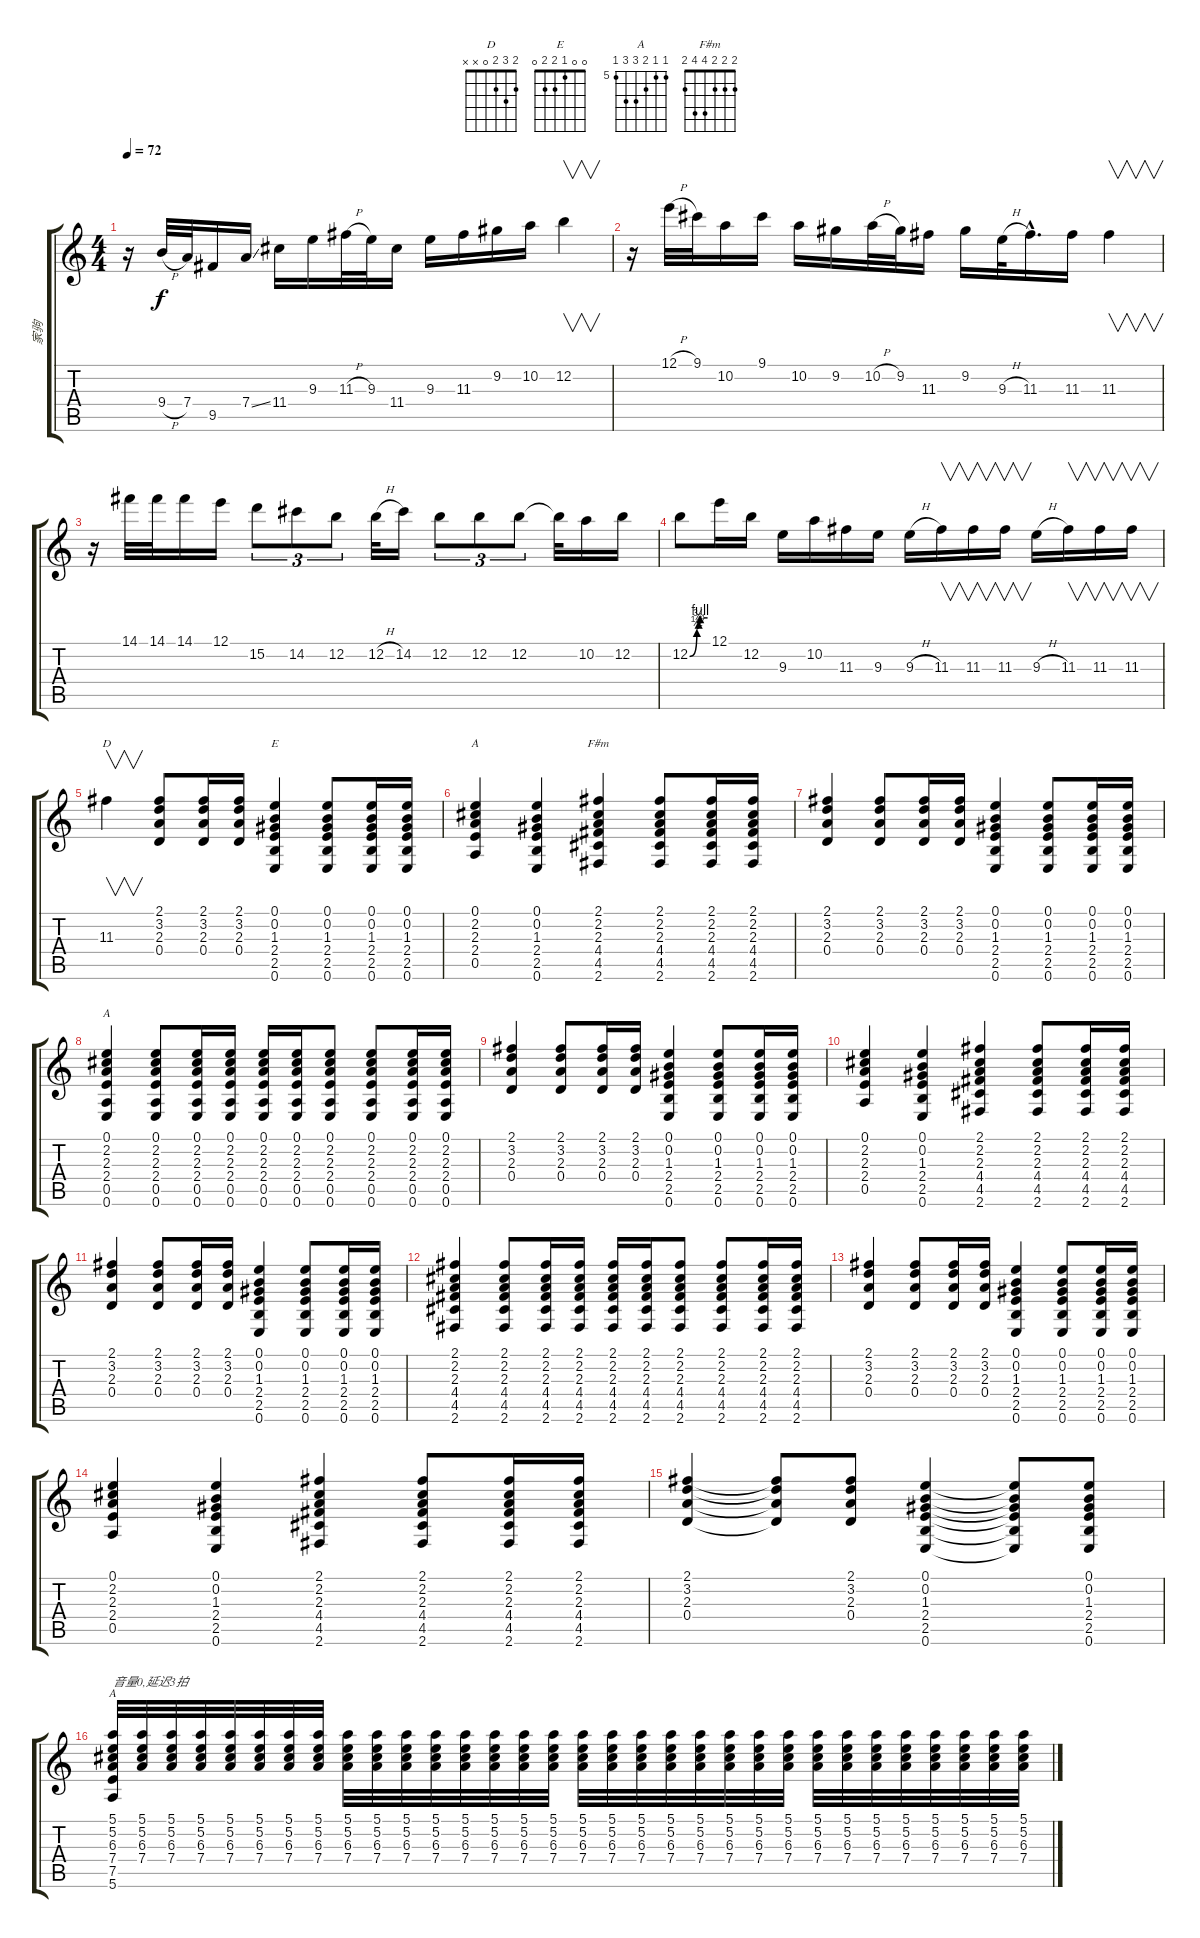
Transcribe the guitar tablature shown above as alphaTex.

\track ("家驹" "家驹") {instrument acousticguitarsteel}
\staff {score tabs}
\tuning (E4 B3 G3 D3 A2 E2) {hide}
\chord ("D" 2 3 2 0 x x)
\chord ("E" 0 0 1 2 2 0)
\chord ("A" 0 2 2 2 0 x)
\chord ("F#m" 2 2 2 4 4 2)
\chord ("A" 0 2 2 2 0 0)
\chord ("A" 5 5 6 7 7 5) {firstfret 5}
\ts (4 4)
\tempo 72
\clef g2
\ks c
r.16{dy f} 9.4{h}.32{volume 16} 7.4.32 9.5.16 7.4{ss}.16 11.4.16 9.3.16 11.3{h}.32 9.3.32 11.4.16 9.3.16 11.3.16 9.2.16 10.2.16 12.2.4{v} |
r.16 12.1{h}.32 9.1.32 10.2.16 9.1.16 10.2.16 9.2.16 10.2{h}.32 9.2.32 11.3.16 9.2.16 9.3{h}.32 11.3{hac}.16{d} 11.3.16 11.3.4{v} |
r.16 14.1.32 14.1.32 14.1.16 12.1.16 15.2.8{tu (3 2)} 14.2.8{tu (3 2)} 12.2.8{tu (3 2)} 12.2{h}.32 14.2.16 12.2.8{tu (3 2)} 12.2.8{tu (3 2)} 12.2.8{tu (3 2)} 12.2{t}.32 10.2.16 12.2.16 |
12.2{be (custom 0 0 24 2 30 3 35 4 60 4)}.8 12.1.16 12.2.16 9.3.16 10.2.16 11.3.16 9.3.16 9.3{h}.16 11.3.16{v} 11.3.16{v} 11.3.16{v} 9.3{h}.16 11.3.16{v} 11.3.16{v} 11.3.16{v} |
11.3.4{v ch "D"} (2.1 3.2 2.3 0.4).8{volume 9} (2.1 3.2 2.3 0.4).16 (2.1 3.2 2.3 0.4).16 (0.1 0.2 1.3 2.4 2.5 0.6).4{ch "E"} (0.1 0.2 1.3 2.4 2.5 0.6).8 (0.1 0.2 1.3 2.4 2.5 0.6).16 (0.1 0.2 1.3 2.4 2.5 0.6).16 |
(0.1 2.2 2.3 2.4 0.5).4{ch "A"} (0.1 0.2 1.3 2.4 2.5 0.6).4 (2.1 2.2 2.3 4.4 4.5 2.6).4{ch "F#m"} (2.1 2.2 2.3 4.4 4.5 2.6).8 (2.1 2.2 2.3 4.4 4.5 2.6).16 (2.1 2.2 2.3 4.4 4.5 2.6).16 |
(2.1 3.2 2.3 0.4).4 (2.1 3.2 2.3 0.4).8 (2.1 3.2 2.3 0.4).16 (2.1 3.2 2.3 0.4).16 (0.1 0.2 1.3 2.4 2.5 0.6).4 (0.1 0.2 1.3 2.4 2.5 0.6).8 (0.1 0.2 1.3 2.4 2.5 0.6).16 (0.1 0.2 1.3 2.4 2.5 0.6).16 |
(0.1 2.2 2.3 2.4 0.5 0.6).4{ch "A"} (0.1 2.2 2.3 2.4 0.5 0.6).8 (0.1 2.2 2.3 2.4 0.5 0.6).16 (0.1 2.2 2.3 2.4 0.5 0.6).16 (0.1 2.2 2.3 2.4 0.5 0.6).16 (0.1 2.2 2.3 2.4 0.5 0.6).16 (0.1 2.2 2.3 2.4 0.5 0.6).8 (0.1 2.2 2.3 2.4 0.5 0.6).8 (0.1 2.2 2.3 2.4 0.5 0.6).16 (0.1 2.2 2.3 2.4 0.5 0.6).16 |
(2.1 3.2 2.3 0.4).4 (2.1 3.2 2.3 0.4).8 (2.1 3.2 2.3 0.4).16 (2.1 3.2 2.3 0.4).16 (0.1 0.2 1.3 2.4 2.5 0.6).4 (0.1 0.2 1.3 2.4 2.5 0.6).8 (0.1 0.2 1.3 2.4 2.5 0.6).16 (0.1 0.2 1.3 2.4 2.5 0.6).16 |
(0.1 2.2 2.3 2.4 0.5).4 (0.1 0.2 1.3 2.4 2.5 0.6).4 (2.1 2.2 2.3 4.4 4.5 2.6).4 (2.1 2.2 2.3 4.4 4.5 2.6).8 (2.1 2.2 2.3 4.4 4.5 2.6).16 (2.1 2.2 2.3 4.4 4.5 2.6).16 |
(2.1 3.2 2.3 0.4).4 (2.1 3.2 2.3 0.4).8 (2.1 3.2 2.3 0.4).16 (2.1 3.2 2.3 0.4).16 (0.1 0.2 1.3 2.4 2.5 0.6).4 (0.1 0.2 1.3 2.4 2.5 0.6).8 (0.1 0.2 1.3 2.4 2.5 0.6).16 (0.1 0.2 1.3 2.4 2.5 0.6).16 |
(2.1 2.2 2.3 4.4 4.5 2.6).4 (2.1 2.2 2.3 4.4 4.5 2.6).8 (2.1 2.2 2.3 4.4 4.5 2.6).16 (2.1 2.2 2.3 4.4 4.5 2.6).16 (2.1 2.2 2.3 4.4 4.5 2.6).16 (2.1 2.2 2.3 4.4 4.5 2.6).16 (2.1 2.2 2.3 4.4 4.5 2.6).8 (2.1 2.2 2.3 4.4 4.5 2.6).8 (2.1 2.2 2.3 4.4 4.5 2.6).16 (2.1 2.2 2.3 4.4 4.5 2.6).16 |
(2.1 3.2 2.3 0.4).4 (2.1 3.2 2.3 0.4).8 (2.1 3.2 2.3 0.4).16 (2.1 3.2 2.3 0.4).16 (0.1 0.2 1.3 2.4 2.5 0.6).4 (0.1 0.2 1.3 2.4 2.5 0.6).8 (0.1 0.2 1.3 2.4 2.5 0.6).16 (0.1 0.2 1.3 2.4 2.5 0.6).16 |
(0.1 2.2 2.3 2.4 0.5).4 (0.1 0.2 1.3 2.4 2.5 0.6).4 (2.1 2.2 2.3 4.4 4.5 2.6).4 (2.1 2.2 2.3 4.4 4.5 2.6).8 (2.1 2.2 2.3 4.4 4.5 2.6).16 (2.1 2.2 2.3 4.4 4.5 2.6).16 |
(2.1 3.2 2.3 0.4).4 (2.1{t} 3.2{t} 2.3{t} 0.4{t}).8 (2.1 3.2 2.3 0.4).8 (0.1 0.2 1.3 2.4 2.5 0.6).4 (0.1{t} 0.2{t} 1.3{t} 2.4{t} 2.5{t} 0.6{t}).8 (0.1 0.2 1.3 2.4 2.5 0.6).8 |
(5.1 5.2 6.3 7.4 7.5 5.6).32{ch "A" txt "音量0,延迟3拍" volume 0} (5.1 5.2 6.3 7.4).32 (5.1 5.2 6.3 7.4).32 (5.1 5.2 6.3 7.4).32 (5.1 5.2 6.3 7.4).32 (5.1 5.2 6.3 7.4).32 (5.1 5.2 6.3 7.4).32 (5.1 5.2 6.3 7.4).32 (5.1 5.2 6.3 7.4).32 (5.1 5.2 6.3 7.4).32 (5.1 5.2 6.3 7.4).32 (5.1 5.2 6.3 7.4).32 (5.1 5.2 6.3 7.4).32 (5.1 5.2 6.3 7.4).32 (5.1 5.2 6.3 7.4).32 (5.1 5.2 6.3 7.4).32 (5.1 5.2 6.3 7.4).32 (5.1 5.2 6.3 7.4).32 (5.1 5.2 6.3 7.4).32 (5.1 5.2 6.3 7.4).32 (5.1 5.2 6.3 7.4).32 (5.1 5.2 6.3 7.4).32 (5.1 5.2 6.3 7.4).32 (5.1 5.2 6.3 7.4).32 (5.1 5.2 6.3 7.4).32 (5.1 5.2 6.3 7.4).32 (5.1 5.2 6.3 7.4).32 (5.1 5.2 6.3 7.4).32 (5.1 5.2 6.3 7.4).32 (5.1 5.2 6.3 7.4).32 (5.1 5.2 6.3 7.4).32 (5.1 5.2 6.3 7.4).32
